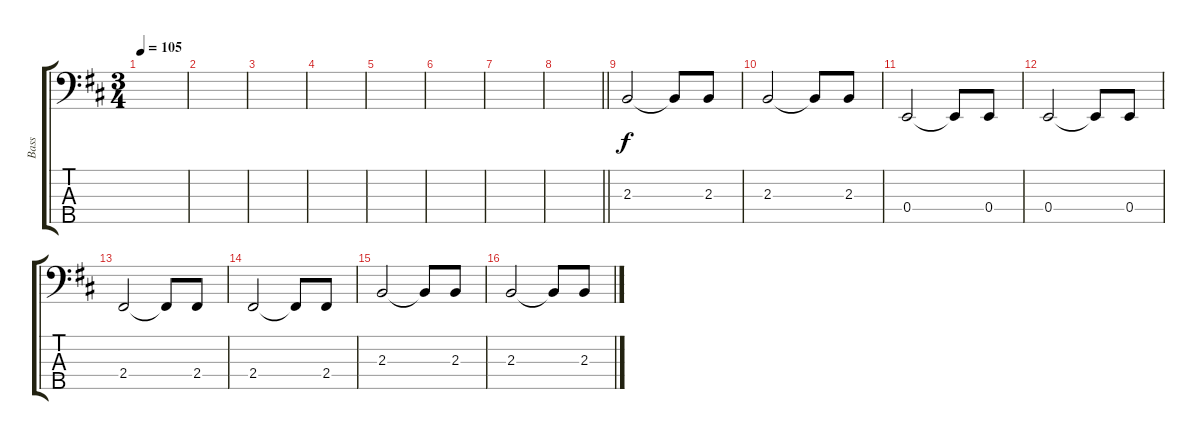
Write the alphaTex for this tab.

\track ("Bass" "Bass") {instrument fretlessbass}
\staff {score tabs}
\tuning (G2 D2 A1 E1 B0) {hide}
\ts (3 4)
\tempo 105
\clef f4
\ks bminor
|
|
|
|
|
|
|
\barLineRight lightlight
|
\section ("" "")
2.3.2 2.3{t}.8 2.3.8 |
2.3.2 2.3{t}.8 2.3.8 |
0.4.2 0.4{t}.8 0.4.8 |
0.4.2 0.4{t}.8 0.4.8 |
2.4.2 2.4{t}.8 2.4.8 |
2.4.2 2.4{t}.8 2.4.8 |
2.3.2 2.3{t}.8 2.3.8 |
2.3.2 2.3{t}.8 2.3.8
